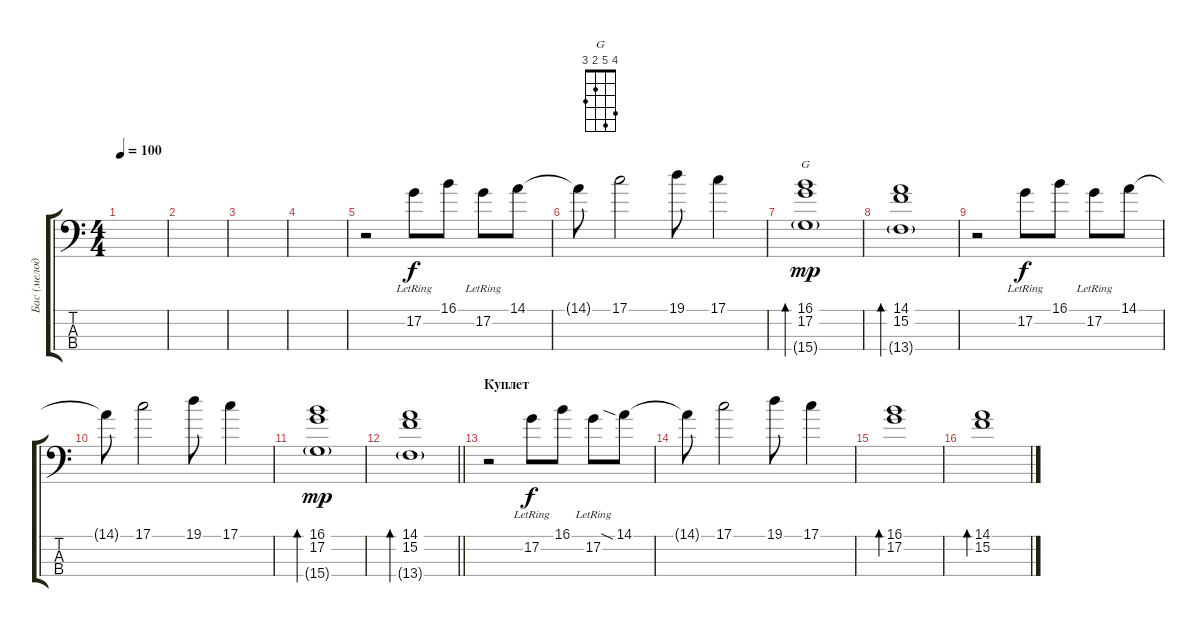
\track ("Бас (мелодия)" "Бас (мелод") {instrument electricbasspick}
\staff {score tabs}
\tuning (G2 D2 A1 E1) {hide}
\chord ("G" 4 5 2 3)
\ts (4 4)
\tempo 100
\clef f4
\ks c
|
|
|
|
r.2 17.2{lr}.8 16.1.8 17.2{lr}.8 14.1.8 |
14.1{t}.8 17.1.2 19.1.8 17.1.4 |
(16.1 17.2 15.4{g}).1{bd 60 ch "G" dy mp} |
(14.1 15.2 13.4{g}).1{bd 60} |
r.2 17.2{lr}.8{dy f} 16.1.8 17.2{lr}.8 14.1.8 |
14.1{t}.8 17.1.2 19.1.8 17.1.4 |
(16.1 17.2 15.4{g}).1{bd 60 dy mp} |
\barLineRight lightlight
(14.1 15.2 13.4{g}).1{bd 60} |
\section ("" "Куплет")
r.2 17.2{lr}.8{dy f} 16.1.8 17.2{lr}.8 14.1{sia}.8 |
14.1{t}.8 17.1.2 19.1.8 17.1.4 |
(16.1 17.2).1{bd 60} |
(14.1 15.2).1{bd 60}
